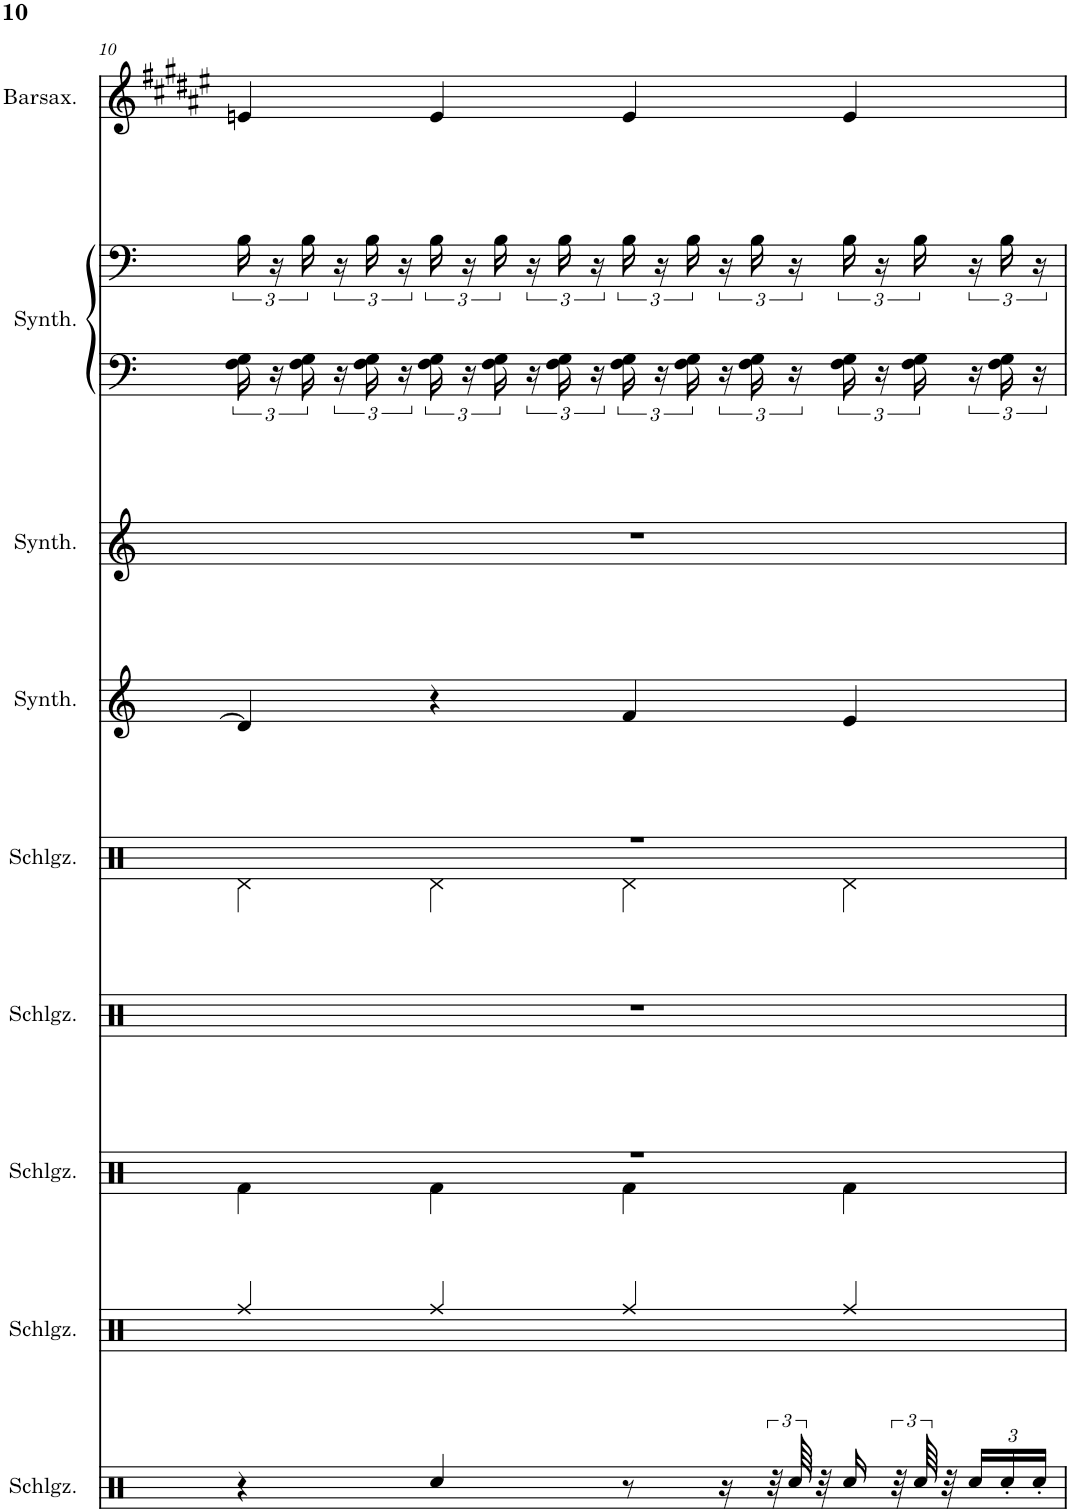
**kern	**kern	**kern	**kern	**kern	**kern	**kern	**kern	**kern	**kern
*part9	*part8	*part7	*part6	*part5	*part4	*part3	*part2	*part2	*part1
*staff10	*staff9	*staff8	*staff7	*staff6	*staff5	*staff4	*staff3	*staff2	*staff1
*I"4-teiliges Schlagzeug, 4-teiliges Schlagzeug, Percussion	*I"4-teiliges Schlagzeug, 4-teiliges Schlagzeug, Percussion	*I"4-teiliges Schlagzeug, 4-teiliges Schlagzeug, Percussion	*I"4-teiliges Schlagzeug, 4-teiliges Schlagzeug, Percussion	*I"4-teiliges Schlagzeug, 4-teiliges Schlagzeug, Percussion	*I"Brass Synthesizer, Brass Synthesizer, Melody	*I"Bass Synthesizer, Bass Synthesizer, Bells	*I"Brass Synthesizer	*	*I"Baritonsaxophon, Baritonsaxophon, Bass Guitar
*I'Schlgz.	*I'Schlgz.	*I'Schlgz.	*I'Schlgz.	*I'Schlgz.	*I'Synth.	*I'Synth.	*I'Synth.	*	*I'Barsax.
!!LO:PB:g=z
*clefX	*clefX	*clefX	*clefX	*clefX	*clefG2	*clefG2	*clefF4	*clefF4	*clefG2
*	*	*	*	*	*	*	*	*	*Trd12c21
*k[]	*k[]	*k[]	*k[]	*k[]	*k[]	*k[]	*k[]	*k[]	*k[f#c#g#d#a#e#]
*M4/4	*M4/4	*M4/4	*M4/4	*M4/4	*M4/4	*M4/4	*M4/4	*M4/4	*M4/4
=10	=10	=10	=10	=10	=10	=10	=10	=10	=10
*	*	*^	*	*^	*	*	*	*	*
4r	4Rff/	1r	4Rf\	1r	1r	4Rd\	4d/]	1r	24F\ 24G\	24B\	4en/
.	.	.	.	.	.	.	.	.	24r	24r	.
.	.	.	.	.	.	.	.	.	24F\ 24G\	24B\	.
.	.	.	.	.	.	.	.	.	24r	24r	.
.	.	.	.	.	.	.	.	.	24F\ 24G\	24B\	.
.	.	.	.	.	.	.	.	.	24r	24r	.
4Rcc/	4Rff/	.	4Rf\	.	.	4Rd\	4r	.	24F\ 24G\	24B\	4e/
.	.	.	.	.	.	.	.	.	24r	24r	.
.	.	.	.	.	.	.	.	.	24F\ 24G\	24B\	.
.	.	.	.	.	.	.	.	.	24r	24r	.
.	.	.	.	.	.	.	.	.	24F\ 24G\	24B\	.
.	.	.	.	.	.	.	.	.	24r	24r	.
8r	4Rff/	.	4Rf\	.	.	4Rd\	4f/	.	24F\ 24G\	24B\	4e/
.	.	.	.	.	.	.	.	.	24r	24r	.
.	.	.	.	.	.	.	.	.	24F\ 24G\	24B\	.
16r	.	.	.	.	.	.	.	.	24r	24r	.
.	.	.	.	.	.	.	.	.	24F\ 24G\	24B\	.
48r	.	.	.	.	.	.	.	.	.	.	.
96Rcc/	.	.	.	.	.	.	.	.	24r	24r	.
32r	.	.	.	.	.	.	.	.	.	.	.
16Rcc/	4Rff/	.	4Rf\	.	.	4Rd\	4e/	.	24F\ 24G\	24B\	4e/
.	.	.	.	.	.	.	.	.	24r	24r	.
48r	.	.	.	.	.	.	.	.	.	.	.
96Rcc/	.	.	.	.	.	.	.	.	24F\ 24G\	24B\	.
32r	.	.	.	.	.	.	.	.	.	.	.
*Xbrackettup	*	*	*	*	*	*	*	*	*	*	*
24Rcc/LL	.	.	.	.	.	.	.	.	24r	24r	.
24Rcc'/	.	.	.	.	.	.	.	.	24F\ 24G\	24B\	.
24Rcc'/JJ	.	.	.	.	.	.	.	.	24r	24r	.
*	*	*v	*v	*	*v	*v	*	*	*	*	*
=	=	=	=	=	=	=	=	=	=
*-	*-	*-	*-	*-	*-	*-	*-	*-	*-
